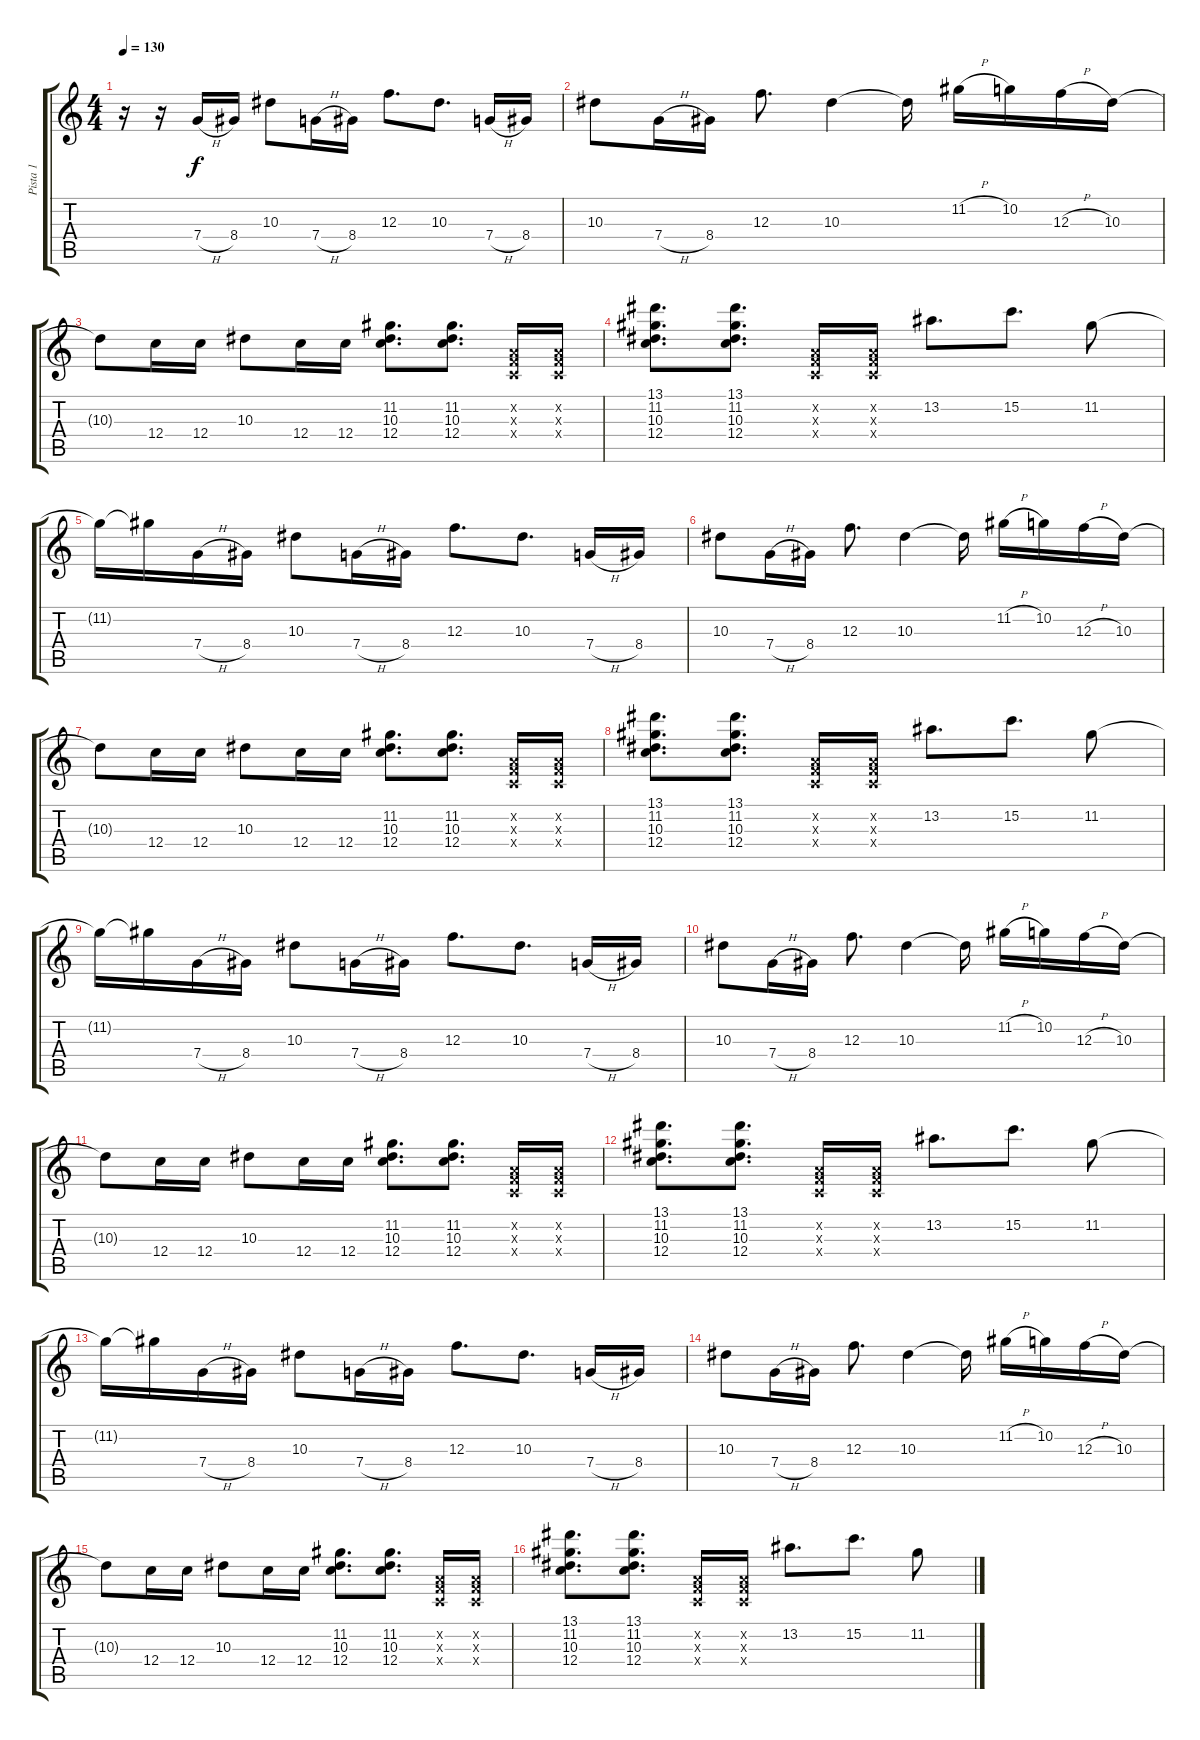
\track ("Pista 1" "Pista 1") {instrument overdrivenguitar}
\staff {score tabs}
\tuning (D4 A3 F3 C3 G2 C2) {hide}
\ts (4 4)
\tempo 130
\clef g2
\ks c
r.16{dy f} r.16 7.4{h}.16 8.4.16 10.3.8 7.4{h}.16 8.4.16 12.3.8{d} 10.3.8{d} 7.4{h}.16 8.4.16 |
10.3.8 7.4{h}.16 8.4.16 12.3.8{d} 10.3.4 10.3{t}.16 11.2{h}.16 10.2.16 12.3{h}.16 10.3.16 |
10.3{t}.8 12.4.16 12.4.16 10.3.8 12.4.16 12.4.16 (11.2 10.3 12.4).8{d} (11.2 10.3 12.4).8{d} (0.2{x} 0.3{x} 0.4{x}).16 (0.2{x} 0.3{x} 0.4{x}).16 |
(13.1 11.2 10.3 12.4).8{d} (13.1 11.2 10.3 12.4).8{d} (0.2{x} 0.3{x} 0.4{x}).16 (0.2{x} 0.3{x} 0.4{x}).16 13.2.8{d} 15.2.8{d} 11.2.8 |
11.2{t}.16 11.2{t}.16 7.4{h}.16 8.4.16 10.3.8 7.4{h}.16 8.4.16 12.3.8{d} 10.3.8{d} 7.4{h}.16 8.4.16 |
10.3.8 7.4{h}.16 8.4.16 12.3.8{d} 10.3.4 10.3{t}.16 11.2{h}.16 10.2.16 12.3{h}.16 10.3.16 |
10.3{t}.8 12.4.16 12.4.16 10.3.8 12.4.16 12.4.16 (11.2 10.3 12.4).8{d} (11.2 10.3 12.4).8{d} (0.2{x} 0.3{x} 0.4{x}).16 (0.2{x} 0.3{x} 0.4{x}).16 |
(13.1 11.2 10.3 12.4).8{d} (13.1 11.2 10.3 12.4).8{d} (0.2{x} 0.3{x} 0.4{x}).16 (0.2{x} 0.3{x} 0.4{x}).16 13.2.8{d} 15.2.8{d} 11.2.8 |
11.2{t}.16 11.2{t}.16 7.4{h}.16 8.4.16 10.3.8 7.4{h}.16 8.4.16 12.3.8{d} 10.3.8{d} 7.4{h}.16 8.4.16 |
10.3.8 7.4{h}.16 8.4.16 12.3.8{d} 10.3.4 10.3{t}.16 11.2{h}.16 10.2.16 12.3{h}.16 10.3.16 |
10.3{t}.8 12.4.16 12.4.16 10.3.8 12.4.16 12.4.16 (11.2 10.3 12.4).8{d} (11.2 10.3 12.4).8{d} (0.2{x} 0.3{x} 0.4{x}).16 (0.2{x} 0.3{x} 0.4{x}).16 |
(13.1 11.2 10.3 12.4).8{d} (13.1 11.2 10.3 12.4).8{d} (0.2{x} 0.3{x} 0.4{x}).16 (0.2{x} 0.3{x} 0.4{x}).16 13.2.8{d} 15.2.8{d} 11.2.8 |
11.2{t}.16 11.2{t}.16 7.4{h}.16 8.4.16 10.3.8 7.4{h}.16 8.4.16 12.3.8{d} 10.3.8{d} 7.4{h}.16 8.4.16 |
10.3.8 7.4{h}.16 8.4.16 12.3.8{d} 10.3.4 10.3{t}.16 11.2{h}.16 10.2.16 12.3{h}.16 10.3.16 |
10.3{t}.8 12.4.16 12.4.16 10.3.8 12.4.16 12.4.16 (11.2 10.3 12.4).8{d} (11.2 10.3 12.4).8{d} (0.2{x} 0.3{x} 0.4{x}).16 (0.2{x} 0.3{x} 0.4{x}).16 |
(13.1 11.2 10.3 12.4).8{d} (13.1 11.2 10.3 12.4).8{d} (0.2{x} 0.3{x} 0.4{x}).16 (0.2{x} 0.3{x} 0.4{x}).16 13.2.8{d} 15.2.8{d} 11.2.8
